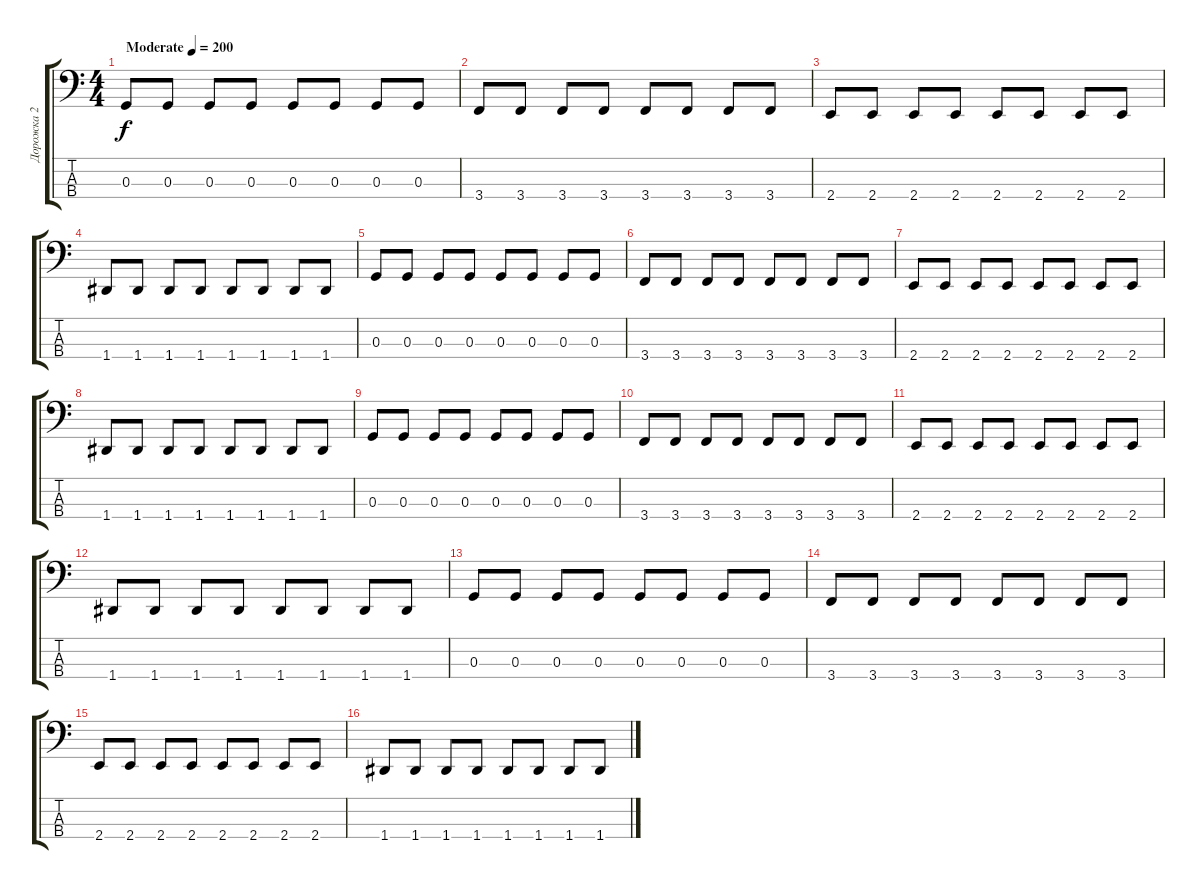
\track ("Дорожка 2" "Дорожка 2") {instrument electricbassfinger}
\staff {score tabs}
\tuning (F2 C2 G1 D1) {hide}
\ts (4 4)
\tempo (200 "Moderate")
\clef f4
\ks c
0.3.8{dy f instrument electricbassfinger} 0.3.8 0.3.8 0.3.8 0.3.8 0.3.8 0.3.8 0.3.8 |
3.4.8 3.4.8 3.4.8 3.4.8 3.4.8 3.4.8 3.4.8 3.4.8 |
2.4.8 2.4.8 2.4.8 2.4.8 2.4.8 2.4.8 2.4.8 2.4.8 |
1.4.8 1.4.8 1.4.8 1.4.8 1.4.8 1.4.8 1.4.8 1.4.8 |
0.3.8 0.3.8 0.3.8 0.3.8 0.3.8 0.3.8 0.3.8 0.3.8 |
3.4.8 3.4.8 3.4.8 3.4.8 3.4.8 3.4.8 3.4.8 3.4.8 |
2.4.8 2.4.8 2.4.8 2.4.8 2.4.8 2.4.8 2.4.8 2.4.8 |
1.4.8 1.4.8 1.4.8 1.4.8 1.4.8 1.4.8 1.4.8 1.4.8 |
0.3.8 0.3.8 0.3.8 0.3.8 0.3.8 0.3.8 0.3.8 0.3.8 |
3.4.8 3.4.8 3.4.8 3.4.8 3.4.8 3.4.8 3.4.8 3.4.8 |
2.4.8 2.4.8 2.4.8 2.4.8 2.4.8 2.4.8 2.4.8 2.4.8 |
1.4.8 1.4.8 1.4.8 1.4.8 1.4.8 1.4.8 1.4.8 1.4.8 |
0.3.8 0.3.8 0.3.8 0.3.8 0.3.8 0.3.8 0.3.8 0.3.8 |
3.4.8 3.4.8 3.4.8 3.4.8 3.4.8 3.4.8 3.4.8 3.4.8 |
2.4.8 2.4.8 2.4.8 2.4.8 2.4.8 2.4.8 2.4.8 2.4.8 |
1.4.8 1.4.8 1.4.8 1.4.8 1.4.8 1.4.8 1.4.8 1.4.8
